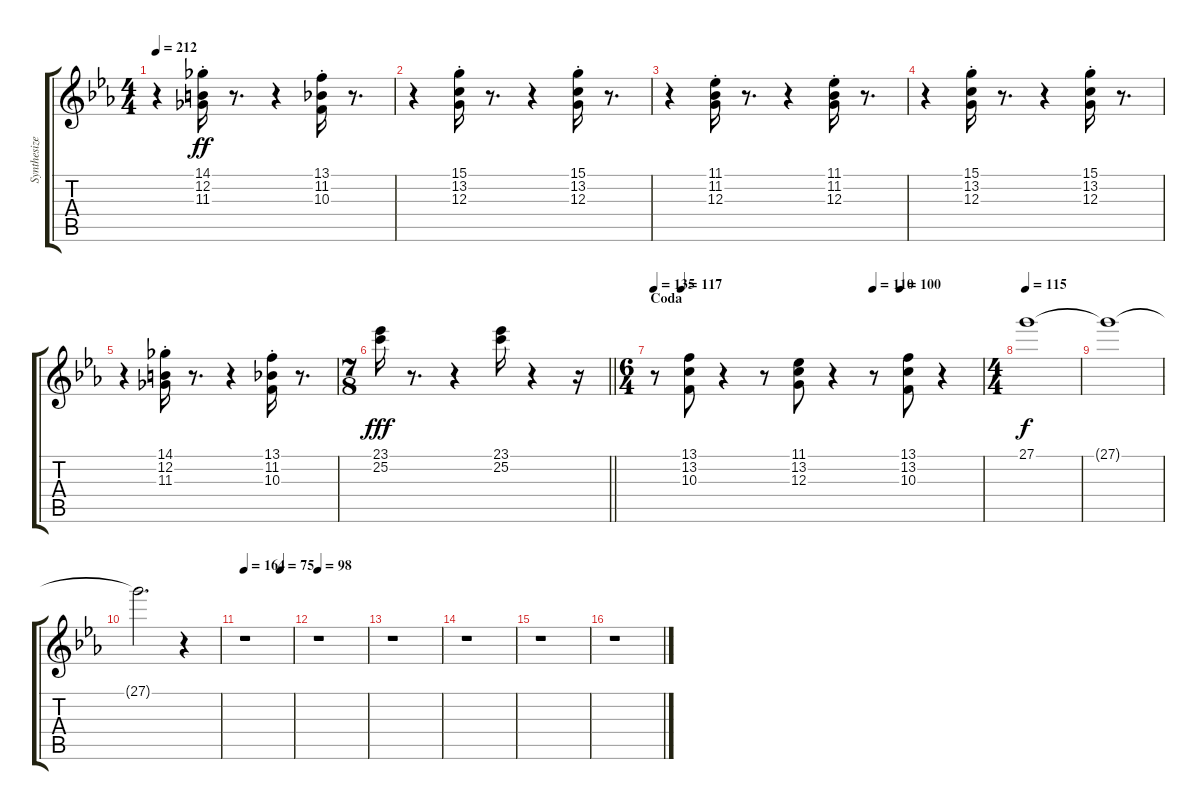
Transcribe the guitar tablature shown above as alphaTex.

\track ("Synthesizer 1 (Paul Morris)" "Synthesize") {instrument stringensemble1}
\staff {score tabs}
\tuning (E4 B3 G3 D3 A2 E2) {hide}
\ts (4 4)
\tempo 212
\clef g2
\ks cminor
r.4{dy ff} (14.1{st} 12.2{st} 11.3{st}).16 r.8{d} r.4 (13.1{st} 11.2{st} 10.3{st}).16 r.8{d} |
r.4 (15.1{st} 13.2{st} 12.3{st}).16 r.8{d} r.4 (15.1{st} 13.2{st} 12.3{st}).16 r.8{d} |
r.4 (11.1 11.2{st} 12.3{st}).16 r.8{d} r.4 (11.1 11.2{st} 12.3{st}).16 r.8{d} |
r.4 (15.1{st} 13.2{st} 12.3{st}).16 r.8{d} r.4 (15.1{st} 13.2{st} 12.3{st}).16 r.8{d} |
r.4 (14.1{st} 12.2{st} 11.3{st}).16 r.8{d} r.4 (13.1{st} 11.2{st} 10.3{st}).16 r.8{d} |
\ts (7 8)
\barLineRight lightlight
(23.1 25.2).16{dy fff} r.8{d} r.4 (23.1 25.2).16 r.4 r.16 |
\ts (6 4)
\section ("" "Coda")
\tempo 135
\tempo (117 0.08333333333333333)
\tempo (110 0.6666666666666666)
\tempo (100 0.75)
r.8 (13.1 13.2 10.3).8 r.4 r.8 (11.1 13.2 12.3).8 r.4 r.8 (13.1 13.2 10.3).8 r.4 |
\ts (4 4)
\tempo 115
27.1.1{dy f} |
27.1{t}.1 |
27.1{t}.2{d} r.4 |
\tempo 164
\tempo (75 0.75)
r.1 |
\tempo 98
r.1 |
r.1 |
r.1 |
r.1 |
r.1
